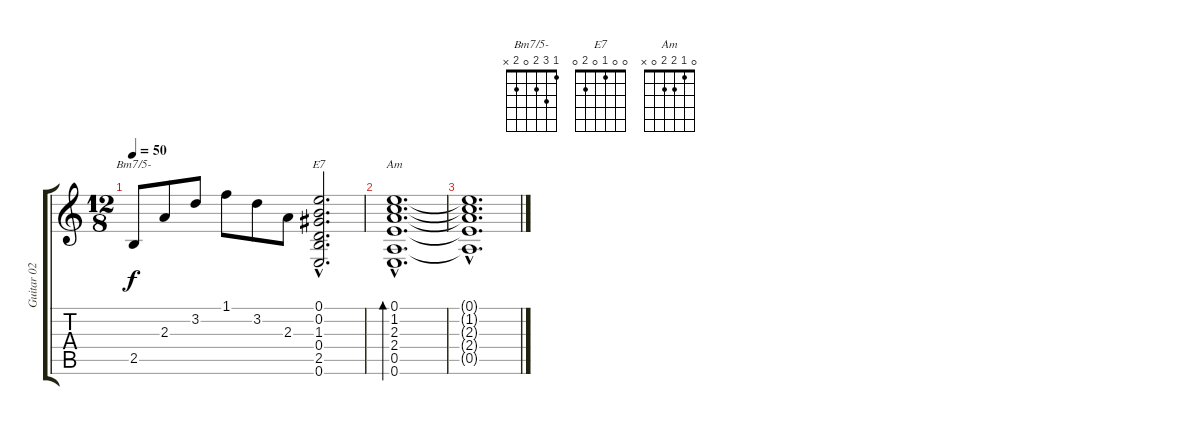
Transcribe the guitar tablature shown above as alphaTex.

\track ("Guitar 02 - Rhythm" "Guitar 02 ") {instrument electricguitarclean}
\staff {score tabs}
\tuning (E4 B3 G3 D3 A2 E2) {hide}
\chord ("Bm7/5-" 1 3 2 0 2 x)
\chord ("E7" 0 0 1 0 2 0)
\chord ("Am" 0 1 2 2 0 x)
\ts (12 8)
\tempo 50
\clef g2
\ks c
2.5.8{ch "Bm7/5-" dy f} 2.3.8 3.2.8 1.1.8 3.2.8 2.3.8 (0.1{hac} 0.2{hac} 1.3{hac} 0.4{hac} 2.5{hac} 0.6{hac}).2{d ch "E7"} |
(0.1{hac} 1.2{hac} 2.3{hac} 2.4{hac} 0.5{hac} 0.6{hac}).1{d bd 480 ch "Am"} |
(0.1{hac t} 1.2{hac t} 2.3{hac t} 2.4{hac t} 0.5{hac t}).1{d}
